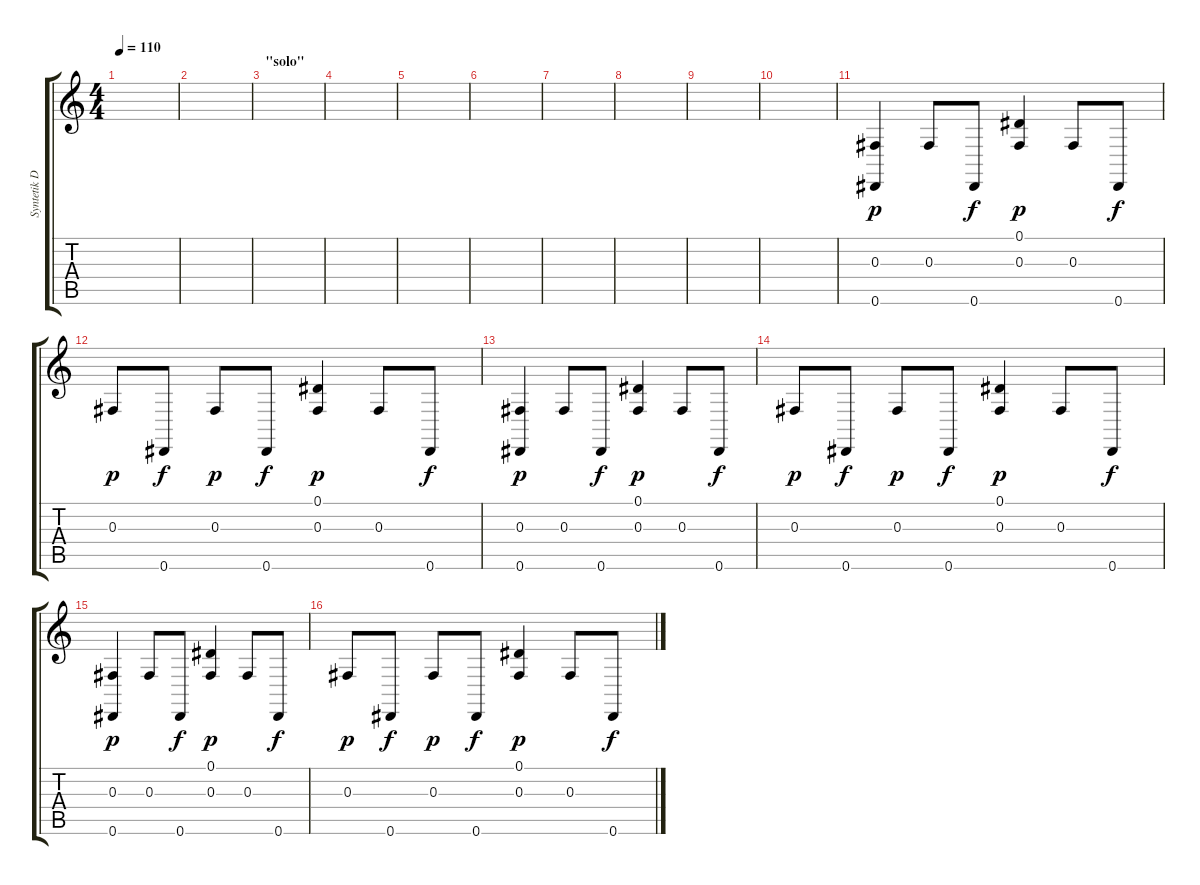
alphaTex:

\track ("Syntetik Dramz" "Syntetik D") {instrument gunshot}
\staff {score tabs}
\tuning (Eb4 Bb3 Gb3 Db3 Ab2 Eb2) {hide}
\ts (4 4)
\tempo 110
\clef g2
\ks c
|
|
\section ("" "\"solo\"")
|
|
|
|
|
|
|
|
(0.3 0.6).4{dy p volume 9} 0.3.8 0.6.8{dy f} (0.1 0.3).4{dy p} 0.3.8 0.6.8{dy f} |
0.3.8{dy p} 0.6.8{dy f} 0.3.8{dy p} 0.6.8{dy f} (0.1 0.3).4{dy p} 0.3.8 0.6.8{dy f} |
(0.3 0.6).4{dy p volume 6} 0.3.8 0.6.8{dy f} (0.1 0.3).4{dy p} 0.3.8 0.6.8{dy f} |
0.3.8{dy p} 0.6.8{dy f} 0.3.8{dy p} 0.6.8{dy f} (0.1 0.3).4{dy p} 0.3.8 0.6.8{dy f} |
(0.3 0.6).4{dy p volume 3} 0.3.8 0.6.8{dy f} (0.1 0.3).4{dy p} 0.3.8 0.6.8{dy f} |
0.3.8{dy p} 0.6.8{dy f} 0.3.8{dy p} 0.6.8{dy f} (0.1 0.3).4{dy p} 0.3.8 0.6.8{dy f}
